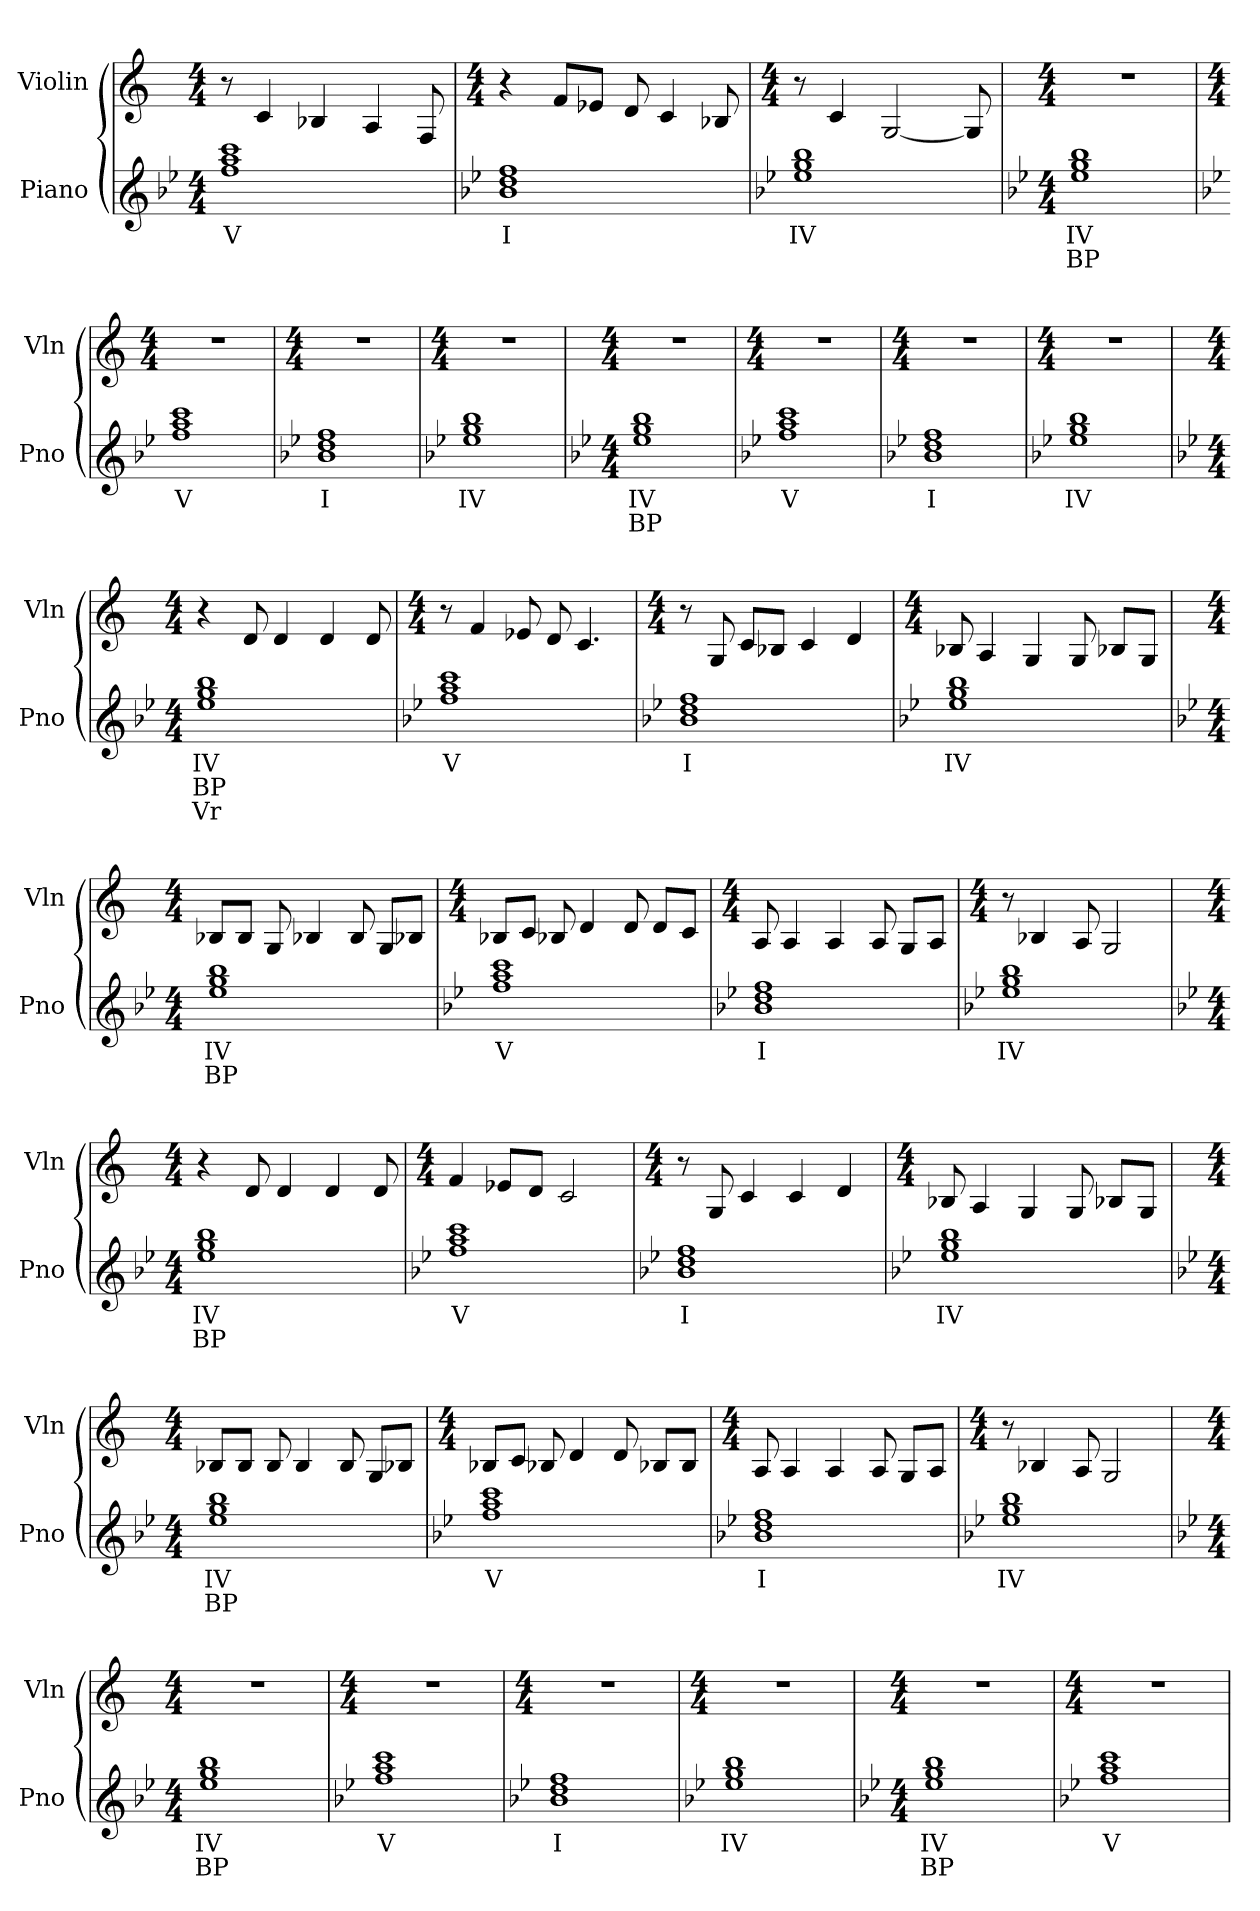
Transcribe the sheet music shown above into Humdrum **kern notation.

**kern	**text	**text	**text	**kern
*part2	*part2	*part2	*part2	*part1
*staff2	*staff2	*staff2	*staff2	*staff1
*I"Piano	*	*	*	*I"Violin
*I'Pno	*	*	*	*I'Vln
*k[b-e-]	*	*	*	*
*B-:	*	*	*	*
*M4/4	*	*	*	*M4/4
=	=	=	=	=
1ff 1aa 1ccc	V	.	.	8r
.	.	.	.	4c
.	.	.	.	4B-X
.	.	.	.	4A
.	.	.	.	8F
=	=	=	=	=
*k[b-e-]	*	*	*	*
*B-:	*	*	*	*
*	*	*	*	*M4/4
1b- 1dd 1ff	I	.	.	4r
.	.	.	.	8fL
.	.	.	.	8e-XJ
.	.	.	.	8d
.	.	.	.	4c
.	.	.	.	8B-X
=	=	=	=	=
*k[b-e-]	*	*	*	*
*B-:	*	*	*	*
*	*	*	*	*M4/4
1ee- 1gg 1bb-	IV	.	.	8r
.	.	.	.	4c
.	.	.	.	[2G
.	.	.	.	8G]
=	=	=	=	=
*k[b-e-]	*	*	*	*
*B-:	*	*	*	*
*M4/4	*	*	*	*M4/4
1ee- 1gg 1bb-	IV	BP	.	1r
=	=	=	=	=
*k[b-e-]	*	*	*	*
*B-:	*	*	*	*
*	*	*	*	*M4/4
1ff 1aa 1ccc	V	.	.	1r
=	=	=	=	=
*k[b-e-]	*	*	*	*
*B-:	*	*	*	*
*	*	*	*	*M4/4
1b- 1dd 1ff	I	.	.	1r
=	=	=	=	=
*k[b-e-]	*	*	*	*
*B-:	*	*	*	*
*	*	*	*	*M4/4
1ee- 1gg 1bb-	IV	.	.	1r
=	=	=	=	=
*k[b-e-]	*	*	*	*
*B-:	*	*	*	*
*M4/4	*	*	*	*M4/4
1ee- 1gg 1bb-	IV	BP	.	1r
=	=	=	=	=
*k[b-e-]	*	*	*	*
*B-:	*	*	*	*
*	*	*	*	*M4/4
1ff 1aa 1ccc	V	.	.	1r
=	=	=	=	=
*k[b-e-]	*	*	*	*
*B-:	*	*	*	*
*	*	*	*	*M4/4
1b- 1dd 1ff	I	.	.	1r
=	=	=	=	=
*k[b-e-]	*	*	*	*
*B-:	*	*	*	*
*	*	*	*	*M4/4
1ee- 1gg 1bb-	IV	.	.	1r
=	=	=	=	=
*k[b-e-]	*	*	*	*
*B-:	*	*	*	*
*M4/4	*	*	*	*M4/4
1ee- 1gg 1bb-	IV	BP	Vr	4r
.	.	.	.	8d
.	.	.	.	4d
.	.	.	.	4d
.	.	.	.	8d
=	=	=	=	=
*k[b-e-]	*	*	*	*
*B-:	*	*	*	*
*	*	*	*	*M4/4
1ff 1aa 1ccc	V	.	.	8r
.	.	.	.	4f
.	.	.	.	8e-X
.	.	.	.	8d
.	.	.	.	4.c
=	=	=	=	=
*k[b-e-]	*	*	*	*
*B-:	*	*	*	*
*	*	*	*	*M4/4
1b- 1dd 1ff	I	.	.	8r
.	.	.	.	8G
.	.	.	.	8cL
.	.	.	.	8B-XJ
.	.	.	.	4c
.	.	.	.	4d
=	=	=	=	=
*k[b-e-]	*	*	*	*
*B-:	*	*	*	*
*	*	*	*	*M4/4
1ee- 1gg 1bb-	IV	.	.	8B-X
.	.	.	.	4A
.	.	.	.	4G
.	.	.	.	8G
.	.	.	.	8B-XL
.	.	.	.	8GJ
=	=	=	=	=
*k[b-e-]	*	*	*	*
*B-:	*	*	*	*
*M4/4	*	*	*	*M4/4
1ee- 1gg 1bb-	IV	BP	.	8B-XL
.	.	.	.	8B-J
.	.	.	.	8G
.	.	.	.	4B-X
.	.	.	.	8B-
.	.	.	.	8GL
.	.	.	.	8B-XJ
=	=	=	=	=
*k[b-e-]	*	*	*	*
*B-:	*	*	*	*
*	*	*	*	*M4/4
1ff 1aa 1ccc	V	.	.	8B-XL
.	.	.	.	8cJ
.	.	.	.	8B-X
.	.	.	.	4d
.	.	.	.	8d
.	.	.	.	8dL
.	.	.	.	8cJ
=	=	=	=	=
*k[b-e-]	*	*	*	*
*B-:	*	*	*	*
*	*	*	*	*M4/4
1b- 1dd 1ff	I	.	.	8A
.	.	.	.	4A
.	.	.	.	4A
.	.	.	.	8A
.	.	.	.	8GL
.	.	.	.	8AJ
=	=	=	=	=
*k[b-e-]	*	*	*	*
*B-:	*	*	*	*
*	*	*	*	*M4/4
1ee- 1gg 1bb-	IV	.	.	8r
.	.	.	.	4B-X
.	.	.	.	8A
.	.	.	.	2G
=	=	=	=	=
*k[b-e-]	*	*	*	*
*B-:	*	*	*	*
*M4/4	*	*	*	*M4/4
1ee- 1gg 1bb-	IV	BP	.	4r
.	.	.	.	8d
.	.	.	.	4d
.	.	.	.	4d
.	.	.	.	8d
=	=	=	=	=
*k[b-e-]	*	*	*	*
*B-:	*	*	*	*
*	*	*	*	*M4/4
1ff 1aa 1ccc	V	.	.	4f
.	.	.	.	8e-XL
.	.	.	.	8dJ
.	.	.	.	2c
=	=	=	=	=
*k[b-e-]	*	*	*	*
*B-:	*	*	*	*
*	*	*	*	*M4/4
1b- 1dd 1ff	I	.	.	8r
.	.	.	.	8G
.	.	.	.	4c
.	.	.	.	4c
.	.	.	.	4d
=	=	=	=	=
*k[b-e-]	*	*	*	*
*B-:	*	*	*	*
*	*	*	*	*M4/4
1ee- 1gg 1bb-	IV	.	.	8B-X
.	.	.	.	4A
.	.	.	.	4G
.	.	.	.	8G
.	.	.	.	8B-XL
.	.	.	.	8GJ
=	=	=	=	=
*k[b-e-]	*	*	*	*
*B-:	*	*	*	*
*M4/4	*	*	*	*M4/4
1ee- 1gg 1bb-	IV	BP	.	8B-XL
.	.	.	.	8B-J
.	.	.	.	8B-
.	.	.	.	4B-
.	.	.	.	8B-
.	.	.	.	8GL
.	.	.	.	8B-XJ
=	=	=	=	=
*k[b-e-]	*	*	*	*
*B-:	*	*	*	*
*	*	*	*	*M4/4
1ff 1aa 1ccc	V	.	.	8B-XL
.	.	.	.	8cJ
.	.	.	.	8B-X
.	.	.	.	4d
.	.	.	.	8d
.	.	.	.	8B-XL
.	.	.	.	8B-J
=	=	=	=	=
*k[b-e-]	*	*	*	*
*B-:	*	*	*	*
*	*	*	*	*M4/4
1b- 1dd 1ff	I	.	.	8A
.	.	.	.	4A
.	.	.	.	4A
.	.	.	.	8A
.	.	.	.	8GL
.	.	.	.	8AJ
=	=	=	=	=
*k[b-e-]	*	*	*	*
*B-:	*	*	*	*
*	*	*	*	*M4/4
1ee- 1gg 1bb-	IV	.	.	8r
.	.	.	.	4B-X
.	.	.	.	8A
.	.	.	.	2G
=	=	=	=	=
*k[b-e-]	*	*	*	*
*B-:	*	*	*	*
*M4/4	*	*	*	*M4/4
1ee- 1gg 1bb-	IV	BP	.	1r
=	=	=	=	=
*k[b-e-]	*	*	*	*
*B-:	*	*	*	*
*	*	*	*	*M4/4
1ff 1aa 1ccc	V	.	.	1r
=	=	=	=	=
*k[b-e-]	*	*	*	*
*B-:	*	*	*	*
*	*	*	*	*M4/4
1b- 1dd 1ff	I	.	.	1r
=	=	=	=	=
*k[b-e-]	*	*	*	*
*B-:	*	*	*	*
*	*	*	*	*M4/4
1ee- 1gg 1bb-	IV	.	.	1r
=	=	=	=	=
*k[b-e-]	*	*	*	*
*B-:	*	*	*	*
*M4/4	*	*	*	*M4/4
1ee- 1gg 1bb-	IV	BP	.	1r
=	=	=	=	=
*k[b-e-]	*	*	*	*
*B-:	*	*	*	*
*	*	*	*	*M4/4
1ff 1aa 1ccc	V	.	.	1r
=	=	=	=	=
*-	*-	*-	*-	*-
